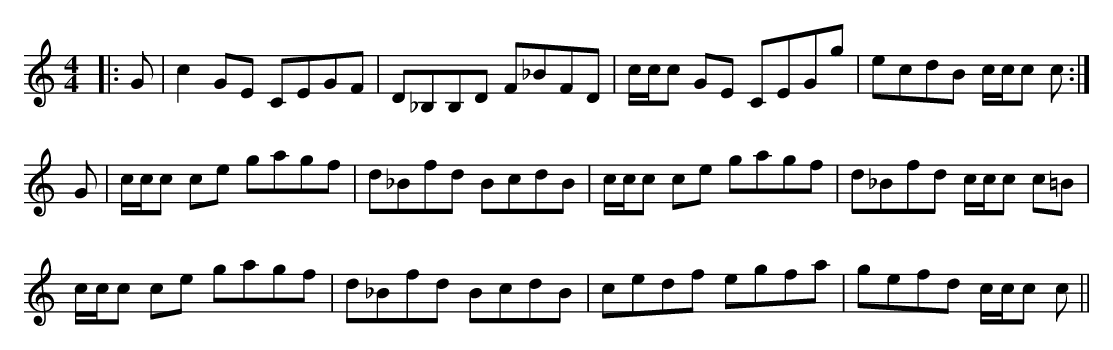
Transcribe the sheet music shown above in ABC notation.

X:1
M:4/4
K:C
|:G|c2 GE CEGF|D_B,B,D F_BFD|c/c/c GE CEGg|ecdB c/c/c c:|
G|c/c/c ce gagf|d_Bfd BcdB|c/c/c ce gagf|d_Bfd c/c/c c=B|
c/c/c ce gagf|d_Bfd BcdB|cedf egfa|gefd c/c/c c||
